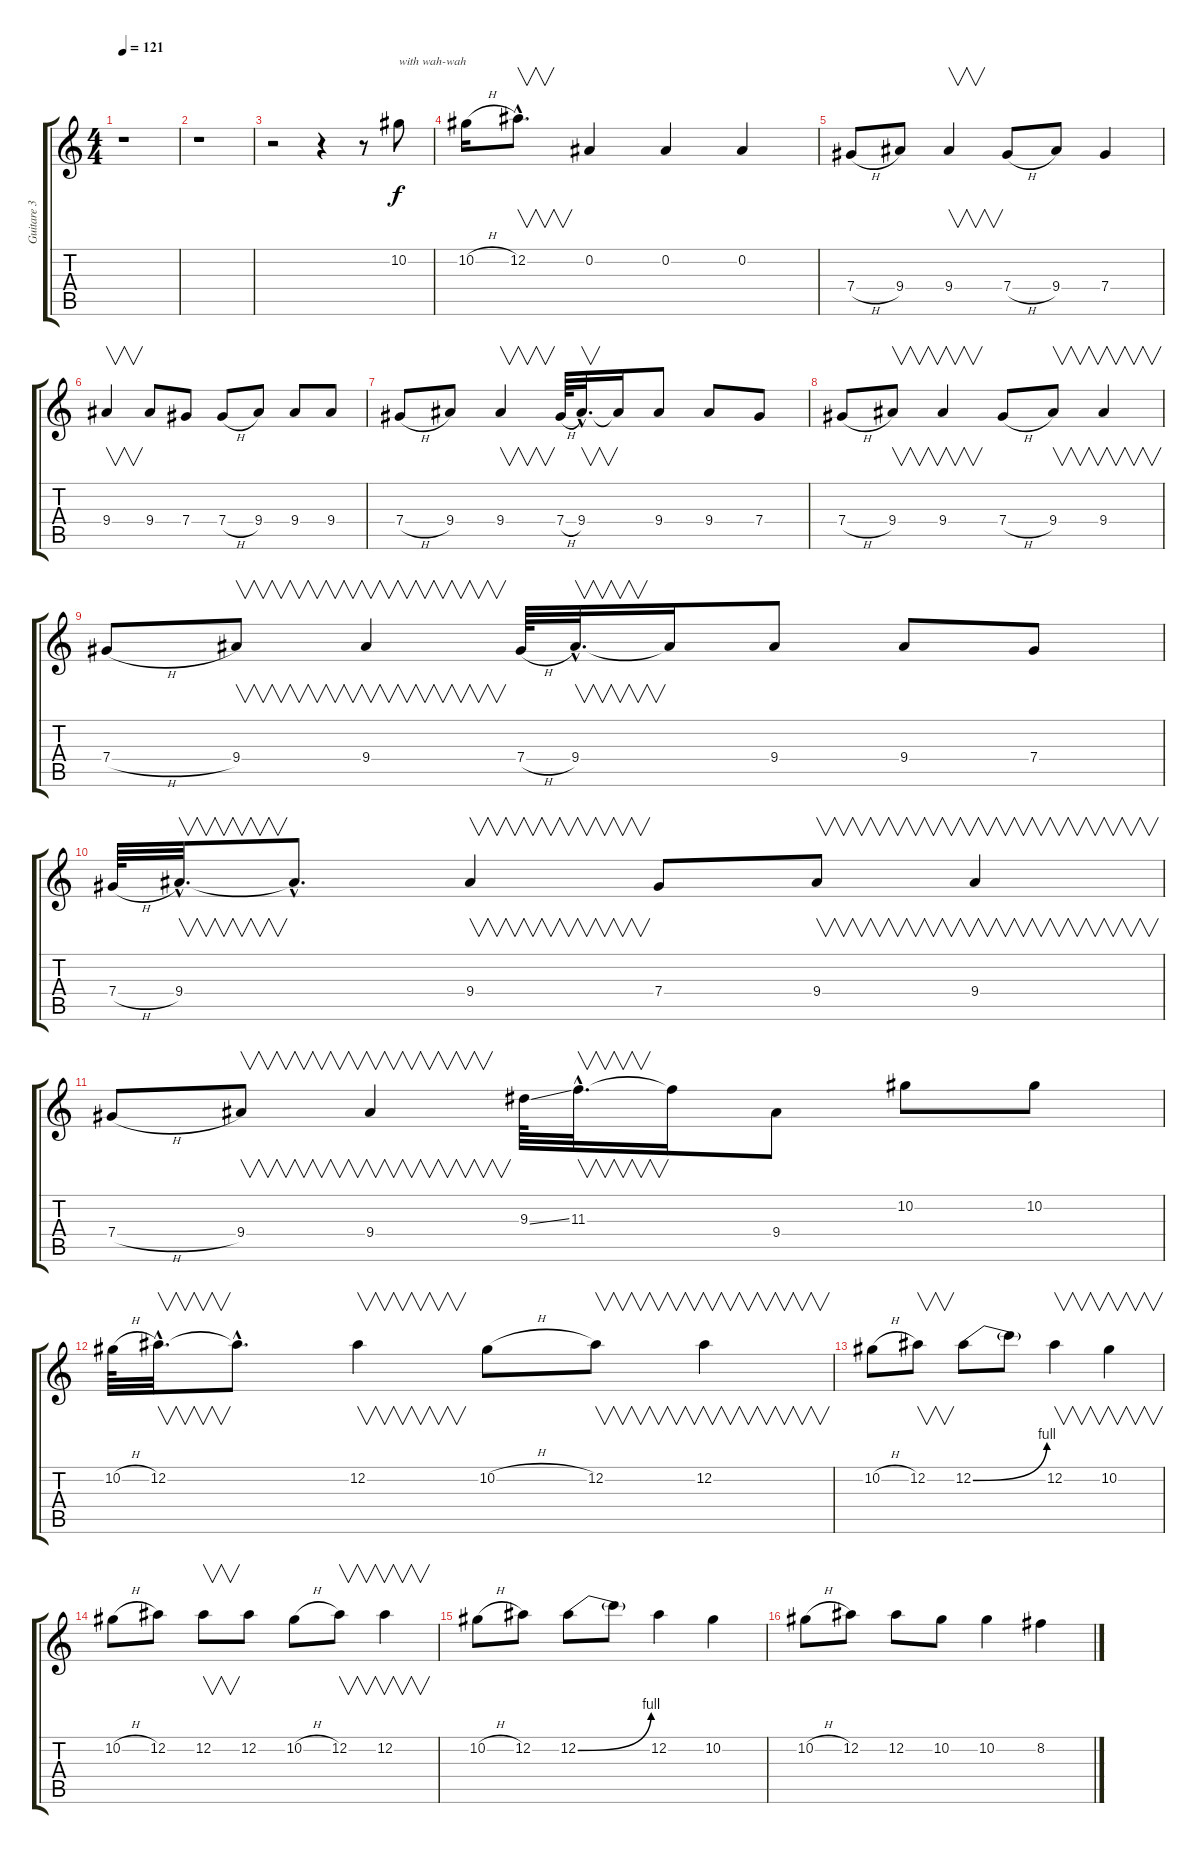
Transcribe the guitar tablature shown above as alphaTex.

\track ("Guitare 3" "Guitare 3") {instrument distortionguitar}
\staff {score tabs}
\tuning (Eb4 Bb3 Gb3 Db3 Ab2 Eb2) {hide}
\ts (4 4)
\tempo 121
\clef g2
\ks c
r.1{dy f} |
r.1 |
r.2 r.4 r.8 10.2.8{txt "with wah-wah"} |
10.2{h}.16 12.2{hac}.8{v d} 0.2.4 0.2.4 0.2.4 |
7.4{h}.8 9.4.8 9.4.4{v} 7.4{h}.8 9.4.8 7.4.4 |
9.4.4{v} 9.4.8 7.4.8 7.4{h}.8 9.4.8 9.4.8 9.4.8 |
7.4{h}.8 9.4.8 9.4.4{v} 7.4{h}.64 9.4{hac}.32{v d} 9.4{t}.16 9.4.8 9.4.8 7.4.8 |
7.4{h}.8 9.4.8{v} 9.4.4{v} 7.4{h}.8 9.4.8{v} 9.4.4{v} |
7.4{h}.8 9.4.8{v} 9.4.4{v} 7.4{h}.64 9.4{hac}.32{v d} 9.4{t}.16 9.4.8 9.4.8 7.4.8 |
7.4{h}.64 9.4{hac}.32{v d} 9.4{hac t}.8{d} 9.4.4{v} 7.4.8 9.4.8{v} 9.4.4{v} |
7.4{h}.8 9.4.8{v} 9.4.4{v} 9.3{ss}.64 11.3{hac}.32{v d} 11.3{t}.16 9.4.8 10.2.8 10.2.8 |
10.2{h}.64 12.2{hac}.32{v d} 12.2{hac t}.8{d} 12.2.4{v} 10.2{h}.8 12.2.8{v} 12.2.4{v} |
10.2{h}.8 12.2.8{v} 12.2{be (bend 0 0 60 4)}.8 12.2{t}.8 12.2.4{v} 10.2.4{v} |
10.2{h}.8 12.2.8 12.2.8{v} 12.2.8 10.2{h}.8 12.2.8{v} 12.2.4{v} |
10.2{h}.8 12.2.8 12.2{be (bend 0 0 60 4)}.8 12.2{t}.8 12.2.4 10.2.4 |
10.2{h}.8 12.2.8 12.2.8 10.2.8 10.2.4 8.2.4
